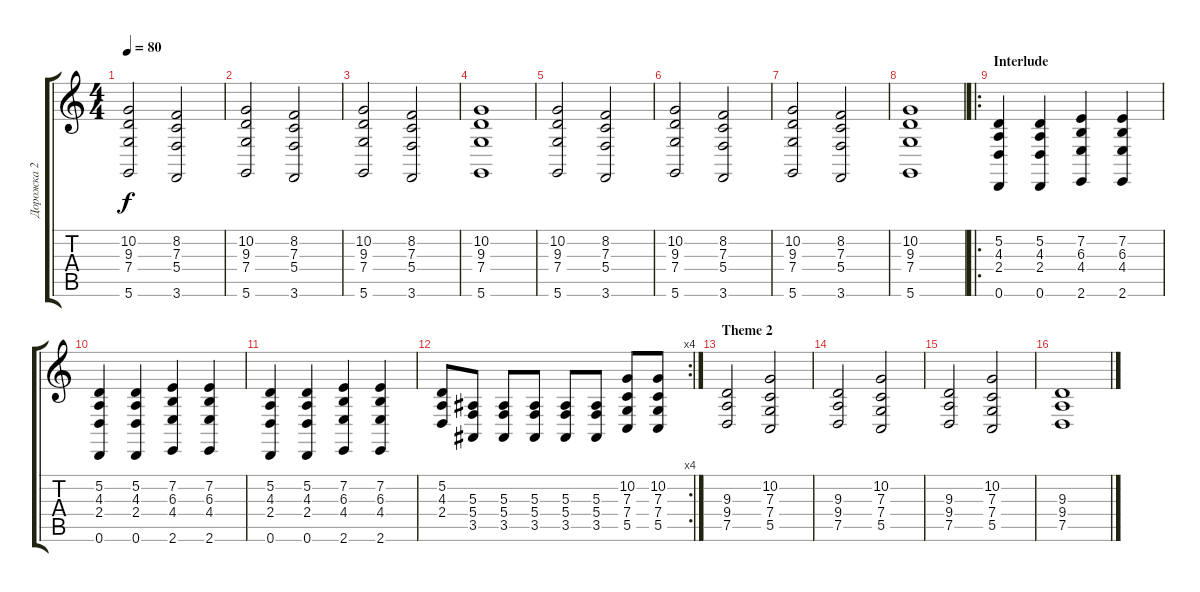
\track ("Дорожка 2" "Дорожка 2") {instrument stringensemble1}
\staff {score tabs}
\tuning (D4 A3 F3 C3 G2 D2) {hide}
\ts (4 4)
\tempo 80
\clef g2
\ks c
(10.2 9.3 7.4 5.6).2{dy f} (8.2 7.3 5.4 3.6).2 |
(10.2 9.3 7.4 5.6).2 (8.2 7.3 5.4 3.6).2 |
(10.2 9.3 7.4 5.6).2 (8.2 7.3 5.4 3.6).2 |
(10.2 9.3 7.4 5.6).1 |
(10.2 9.3 7.4 5.6).2 (8.2 7.3 5.4 3.6).2 |
(10.2 9.3 7.4 5.6).2 (8.2 7.3 5.4 3.6).2 |
(10.2 9.3 7.4 5.6).2 (8.2 7.3 5.4 3.6).2 |
(10.2 9.3 7.4 5.6).1 |
\ro
\section ("" "Interlude")
(5.2 4.3 2.4 0.6).4 (5.2 4.3 2.4 0.6).4 (7.2 6.3 4.4 2.6).4 (7.2 6.3 4.4 2.6).4 |
(5.2 4.3 2.4 0.6).4 (5.2 4.3 2.4 0.6).4 (7.2 6.3 4.4 2.6).4 (7.2 6.3 4.4 2.6).4 |
(5.2 4.3 2.4 0.6).4 (5.2 4.3 2.4 0.6).4 (7.2 6.3 4.4 2.6).4 (7.2 6.3 4.4 2.6).4 |
\rc 4
(5.2 4.3 2.4).8 (5.3 5.4 3.5).8 (5.3 5.4 3.5).8 (5.3 5.4 3.5).8 (5.3 5.4 3.5).8 (5.3 5.4 3.5).8 (10.2 7.3 7.4 5.5).8 (10.2 7.3 7.4 5.5).8 |
\section ("" "Theme 2")
(9.3 9.4 7.5).2 (10.2 7.3 7.4 5.5).2 |
(9.3 9.4 7.5).2 (10.2 7.3 7.4 5.5).2 |
(9.3 9.4 7.5).2 (10.2 7.3 7.4 5.5).2 |
(9.3 9.4 7.5).1
